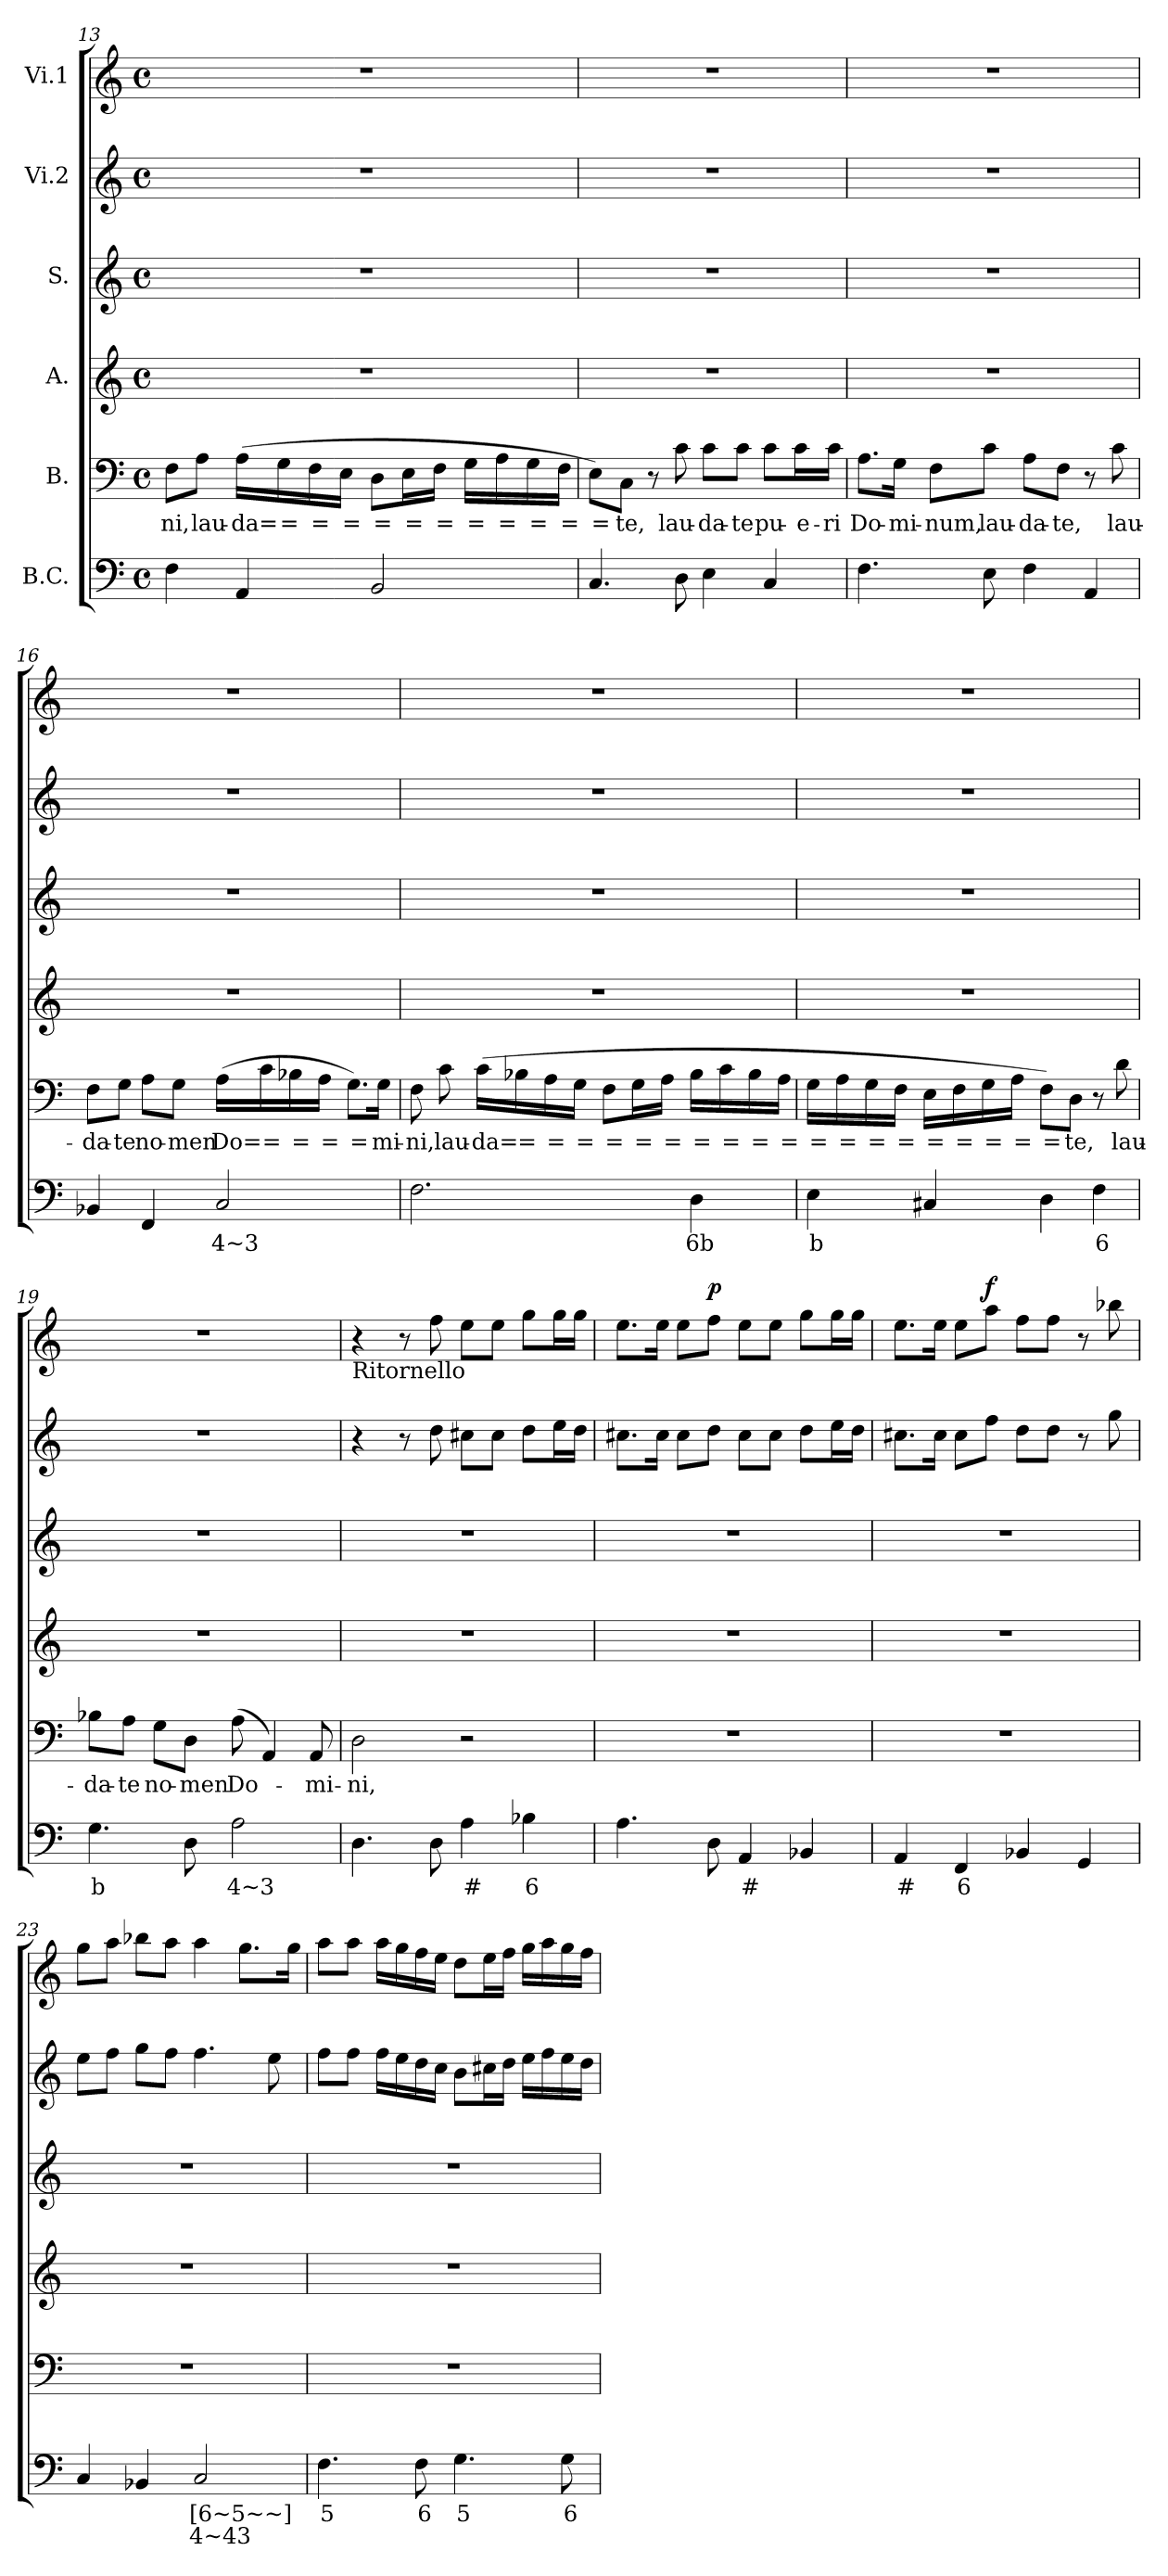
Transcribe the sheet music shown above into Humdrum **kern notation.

**kern	**text	**text	**kern	**text	**kern	**kern	**kern	**kern	**dynam
*part6	*part6	*part6	*part5	*part5	*part4	*part3	*part2	*part1	*part1
*staff6	*staff6	*staff6	*staff5	*staff5	*staff4	*staff3	*staff2	*staff1	*staff1
*I"B.C.	*	*	*I"B.	*	*I"A.	*I"S.	*I"Vi.2	*I"Vi.1	*
*clefF4	*	*	*clefF4	*	*clefG2	*clefG2	*clefG2	*clefG2	*
*k[]	*	*	*k[]	*	*k[]	*k[]	*k[]	*k[]	*
*C:	*	*	*C:	*	*C:	*C:	*C:	*C:	*
*M4/4	*	*	*M4/4	*	*M4/4	*M4/4	*M4/4	*M4/4	*
*met(c)	*	*	*met(c)	*	*met(c)	*met(c)	*met(c)	*met(c)	*
=13	=13	=13	=13	=13	=13	=13	=13	=13	=13
!	!	!	!	!LO:LY:b	!	!	!	!	!
4F\	.	.	8F\L	-ni,	1r	1r	1r	1r	.
!	!	!	!	!LO:LY:b	!	!	!	!	!
.	.	.	8A\J	lau-	.	.	.	.	.
!	!	!	!	!LO:LY:b	!	!	!	!	!
4AA/	.	.	(>16A\LL	-da=	.	.	.	.	.
!	!	!	!	!LO:LY:b	!	!	!	!	!
.	.	.	16G\	=	.	.	.	.	.
!	!	!	!	!LO:LY:b	!	!	!	!	!
.	.	.	16F\	=	.	.	.	.	.
!	!	!	!	!LO:LY:b	!	!	!	!	!
.	.	.	16E\JJ	=	.	.	.	.	.
!	!	!	!	!LO:LY:b	!	!	!	!	!
2BB/	.	.	8D\L	=	.	.	.	.	.
!	!	!	!	!LO:LY:b	!	!	!	!	!
.	.	.	16E\L	=	.	.	.	.	.
!	!	!	!	!LO:LY:b	!	!	!	!	!
.	.	.	16F\JJ	=	.	.	.	.	.
!	!	!	!	!LO:LY:b	!	!	!	!	!
.	.	.	16G\LL	=	.	.	.	.	.
!	!	!	!	!LO:LY:b	!	!	!	!	!
.	.	.	16A\	=	.	.	.	.	.
!	!	!	!	!LO:LY:b	!	!	!	!	!
.	.	.	16G\	=	.	.	.	.	.
!	!	!	!	!LO:LY:b	!	!	!	!	!
.	.	.	16F\JJ	=	.	.	.	.	.
!!LO:LB:g=z
=14	=14	=14	=14	=14	=14	=14	=14	=14	=14
!	!	!	!	!LO:LY:b	!	!	!	!	!
4.C/	.	.	8E\L)	=	1r	1r	1r	1r	.
!	!	!	!	!LO:LY:b	!	!	!	!	!
.	.	.	8C\J	te,	.	.	.	.	.
.	.	.	8r	.	.	.	.	.	.
!	!	!	!	!LO:LY:b	!	!	!	!	!
8D\	.	.	8c\	lau-	.	.	.	.	.
!	!	!	!	!LO:LY:b	!	!	!	!	!
4E\	.	.	8c\L	-da-	.	.	.	.	.
!	!	!	!	!LO:LY:b	!	!	!	!	!
.	.	.	8c\J	-te	.	.	.	.	.
!	!	!	!	!LO:LY:b	!	!	!	!	!
4C/	.	.	8c\L	pu-	.	.	.	.	.
!	!	!	!	!LO:LY:b	!	!	!	!	!
.	.	.	16c\L	-e-	.	.	.	.	.
!	!	!	!	!LO:LY:b	!	!	!	!	!
.	.	.	16c\JJ	-ri	.	.	.	.	.
=15	=15	=15	=15	=15	=15	=15	=15	=15	=15
!	!	!	!	!LO:LY:b	!	!	!	!	!
4.F\	.	.	8.A\L	Do-	1r	1r	1r	1r	.
!	!	!	!	!LO:LY:b	!	!	!	!	!
.	.	.	16G\Jk	-mi-	.	.	.	.	.
!	!	!	!	!LO:LY:b	!	!	!	!	!
.	.	.	8F\L	-num,	.	.	.	.	.
!	!	!	!	!LO:LY:b	!	!	!	!	!
8E\	.	.	8c\J	lau-	.	.	.	.	.
!	!	!	!	!LO:LY:b	!	!	!	!	!
4F\	.	.	8A\L	-da-	.	.	.	.	.
!	!	!	!	!LO:LY:b	!	!	!	!	!
.	.	.	8F\J	-te,	.	.	.	.	.
4AA/	.	.	8r	.	.	.	.	.	.
!	!	!	!	!LO:LY:b	!	!	!	!	!
.	.	.	8c\	lau-	.	.	.	.	.
=16	=16	=16	=16	=16	=16	=16	=16	=16	=16
!	!	!	!	!LO:LY:b	!	!	!	!	!
4BB-X/	.	.	8F\L	-da-	1r	1r	1r	1r	.
!	!	!	!	!LO:LY:b	!	!	!	!	!
.	.	.	8G\J	-te	.	.	.	.	.
!	!	!	!	!LO:LY:b	!	!	!	!	!
4FF/	.	.	8A\L	no-	.	.	.	.	.
!	!	!	!	!LO:LY:b	!	!	!	!	!
.	.	.	8G\J	-men	.	.	.	.	.
!	!LO:LY:b	!	!	!LO:LY:b	!	!	!	!	!
2C/	4~3	.	(>16A\LL	Do=	.	.	.	.	.
!	!	!	!	!LO:LY:b	!	!	!	!	!
.	.	.	16c\	=	.	.	.	.	.
!	!	!	!	!LO:LY:b	!	!	!	!	!
.	.	.	16B-X\	=	.	.	.	.	.
!	!	!	!	!LO:LY:b	!	!	!	!	!
.	.	.	16A\JJ	=	.	.	.	.	.
!	!	!	!	!LO:LY:b	!	!	!	!	!
.	.	.	8.G\L)	=	.	.	.	.	.
!	!	!	!	!LO:LY:b	!	!	!	!	!
.	.	.	16G\Jk	mi-	.	.	.	.	.
!!LO:PB:g=z
=17	=17	=17	=17	=17	=17	=17	=17	=17	=17
!	!	!	!	!LO:LY:b	!	!	!	!	!
2.F\	.	.	8F\	-ni,	1r	1r	1r	1r	.
!	!	!	!	!LO:LY:b	!	!	!	!	!
.	.	.	8c\	lau-	.	.	.	.	.
!	!	!	!	!LO:LY:b	!	!	!	!	!
.	.	.	(>16c\LL	-da=	.	.	.	.	.
!	!	!	!	!LO:LY:b	!	!	!	!	!
.	.	.	16B-X\	=	.	.	.	.	.
!	!	!	!	!LO:LY:b	!	!	!	!	!
.	.	.	16A\	=	.	.	.	.	.
!	!	!	!	!LO:LY:b	!	!	!	!	!
.	.	.	16G\JJ	=	.	.	.	.	.
!	!	!	!	!LO:LY:b	!	!	!	!	!
.	.	.	8F\L	=	.	.	.	.	.
!	!	!	!	!LO:LY:b	!	!	!	!	!
.	.	.	16G\L	=	.	.	.	.	.
!	!	!	!	!LO:LY:b	!	!	!	!	!
.	.	.	16A\JJ	=	.	.	.	.	.
!	!LO:LY:b	!	!	!LO:LY:b	!	!	!	!	!
4D\	6b	.	16B-\LL	=	.	.	.	.	.
!	!	!	!	!LO:LY:b	!	!	!	!	!
.	.	.	16c\	=	.	.	.	.	.
!	!	!	!	!LO:LY:b	!	!	!	!	!
.	.	.	16B-\	=	.	.	.	.	.
!	!	!	!	!LO:LY:b	!	!	!	!	!
.	.	.	16A\JJ	=	.	.	.	.	.
=18	=18	=18	=18	=18	=18	=18	=18	=18	=18
!	!LO:LY:b	!	!	!LO:LY:b	!	!	!	!	!
4E\	b	.	16G\LL	=	1r	1r	1r	1r	.
!	!	!	!	!LO:LY:b	!	!	!	!	!
.	.	.	16A\	=	.	.	.	.	.
!	!	!	!	!LO:LY:b	!	!	!	!	!
.	.	.	16G\	=	.	.	.	.	.
!	!	!	!	!LO:LY:b	!	!	!	!	!
.	.	.	16F\JJ	=	.	.	.	.	.
!	!	!	!	!LO:LY:b	!	!	!	!	!
4C#X/	.	.	16E\LL	=	.	.	.	.	.
!	!	!	!	!LO:LY:b	!	!	!	!	!
.	.	.	16F\	=	.	.	.	.	.
!	!	!	!	!LO:LY:b	!	!	!	!	!
.	.	.	16G\	=	.	.	.	.	.
!	!	!	!	!LO:LY:b	!	!	!	!	!
.	.	.	16A\JJ	=	.	.	.	.	.
!	!	!	!	!LO:LY:b	!	!	!	!	!
4D\	.	.	8F\L)	=	.	.	.	.	.
!	!	!	!	!LO:LY:b	!	!	!	!	!
.	.	.	8D\J	te,	.	.	.	.	.
!	!LO:LY:b	!	!	!	!	!	!	!	!
4F\	6	.	8r	.	.	.	.	.	.
!	!	!	!	!LO:LY:b	!	!	!	!	!
.	.	.	8d\	lau-	.	.	.	.	.
=19	=19	=19	=19	=19	=19	=19	=19	=19	=19
!	!LO:LY:b	!	!	!LO:LY:b	!	!	!	!	!
4.G\	b	.	8B-X\L	-da-	1r	1r	1r	1r	.
!	!	!	!	!LO:LY:b	!	!	!	!	!
.	.	.	8A\J	-te	.	.	.	.	.
!	!	!	!	!LO:LY:b	!	!	!	!	!
.	.	.	8G\L	no-	.	.	.	.	.
!	!	!	!	!LO:LY:b	!	!	!	!	!
8D\	.	.	8D\J	-men	.	.	.	.	.
!	!LO:LY:b	!	!	!LO:LY:b	!	!	!	!	!
2A\	4~3	.	(>8A\	Do-	.	.	.	.	.
.	.	.	4AA/)	.	.	.	.	.	.
!	!	!	!	!LO:LY:b	!	!	!	!	!
.	.	.	8AA/	-mi-	.	.	.	.	.
!!LO:LB:g=z
=20	=20	=20	=20	=20	=20	=20	=20	=20	=20
!	!	!	!	!	!	!	!	!LO:TX:b:t=Ritornello	!
!	!	!	!	!LO:LY:b	!	!	!	!	!
4.D\	.	.	2D\	-ni,	1r	1r	4r	4r	.
.	.	.	.	.	.	.	8r	8r	.
8D\	.	.	.	.	.	.	8dd\	8ff\	.
!	!LO:LY:b	!	!	!	!	!	!	!	!
4A\	#	.	2r	.	.	.	8cc#X\L	8ee\L	.
.	.	.	.	.	.	.	8cc#\J	8ee\J	.
!	!LO:LY:b	!	!	!	!	!	!	!	!
4B-X\	6	.	.	.	.	.	8dd\L	8gg\L	.
.	.	.	.	.	.	.	16ee\L	16gg\L	.
.	.	.	.	.	.	.	16dd\JJ	16gg\JJ	.
=21	=21	=21	=21	=21	=21	=21	=21	=21	=21
4.A\	.	.	1r	.	1r	1r	8.cc#X\L	8.ee\L	.
.	.	.	.	.	.	.	16cc#\Jk	16ee\Jk	.
.	.	.	.	.	.	.	8cc#\L	8ee\L	.
!	!	!	!	!	!	!	!	!	!LO:DY:a
8D\	.	.	.	.	.	.	8dd\J	8ff\J	p
!	!LO:LY:b	!	!	!	!	!	!	!	!
4AA/	#	.	.	.	.	.	8cc#\L	8ee\L	.
.	.	.	.	.	.	.	8cc#\J	8ee\J	.
4BB-X/	.	.	.	.	.	.	8dd\L	8gg\L	.
.	.	.	.	.	.	.	16ee\L	16gg\L	.
.	.	.	.	.	.	.	16dd\JJ	16gg\JJ	.
=22	=22	=22	=22	=22	=22	=22	=22	=22	=22
!	!LO:LY:b	!	!	!	!	!	!	!	!
4AA/	#	.	1r	.	1r	1r	8.cc#X\L	8.ee\L	.
.	.	.	.	.	.	.	16cc#\Jk	16ee\Jk	.
!	!LO:LY:b	!	!	!	!	!	!	!	!
4FF/	6	.	.	.	.	.	8cc#\L	8ee\L	.
!	!	!	!	!	!	!	!	!	!LO:DY:a
.	.	.	.	.	.	.	8ff\J	8aa\J	f
4BB-X/	.	.	.	.	.	.	8dd\L	8ff\L	.
.	.	.	.	.	.	.	8dd\J	8ff\J	.
4GG/	.	.	.	.	.	.	8r	8r	.
.	.	.	.	.	.	.	8gg\	8bb-X\	.
=23	=23	=23	=23	=23	=23	=23	=23	=23	=23
4C/	.	.	1r	.	1r	1r	8ee\L	8gg\L	.
.	.	.	.	.	.	.	8ff\J	8aa\J	.
4BB-X/	.	.	.	.	.	.	8gg\L	8bb-X\L	.
.	.	.	.	.	.	.	8ff\J	8aa\J	.
!	!LO:LY:b	!LO:LY:b	!	!	!	!	!	!	!
2C/	[6~5~~]	4~43	.	.	.	.	4.ff\	4aa\	.
.	.	.	.	.	.	.	.	8.gg\L	.
.	.	.	.	.	.	.	8ee\	.	.
.	.	.	.	.	.	.	.	16gg\Jk	.
!!LO:PB:g=z
=24	=24	=24	=24	=24	=24	=24	=24	=24	=24
!	!LO:LY:b	!	!	!	!	!	!	!	!
4.F\	5	.	1r	.	1r	1r	8ff\L	8aa\L	.
.	.	.	.	.	.	.	8ff\J	8aa\J	.
.	.	.	.	.	.	.	16ff\LL	16aa\LL	.
.	.	.	.	.	.	.	16ee\	16gg\	.
!	!LO:LY:b	!	!	!	!	!	!	!	!
8F\	6	.	.	.	.	.	16dd\	16ff\	.
.	.	.	.	.	.	.	16cc\JJ	16ee\JJ	.
!	!LO:LY:b	!	!	!	!	!	!	!	!
4.G\	5	.	.	.	.	.	8b\L	8dd\L	.
.	.	.	.	.	.	.	16cc#X\L	16ee\L	.
.	.	.	.	.	.	.	16dd\JJ	16ff\JJ	.
.	.	.	.	.	.	.	16ee\LL	16gg\LL	.
.	.	.	.	.	.	.	16ff\	16aa\	.
!	!LO:LY:b	!	!	!	!	!	!	!	!
8G\	6	.	.	.	.	.	16ee\	16gg\	.
.	.	.	.	.	.	.	16dd\JJ	16ff\JJ	.
=	=	=	=	=	=	=	=	=	=
*-	*-	*-	*-	*-	*-	*-	*-	*-	*-
